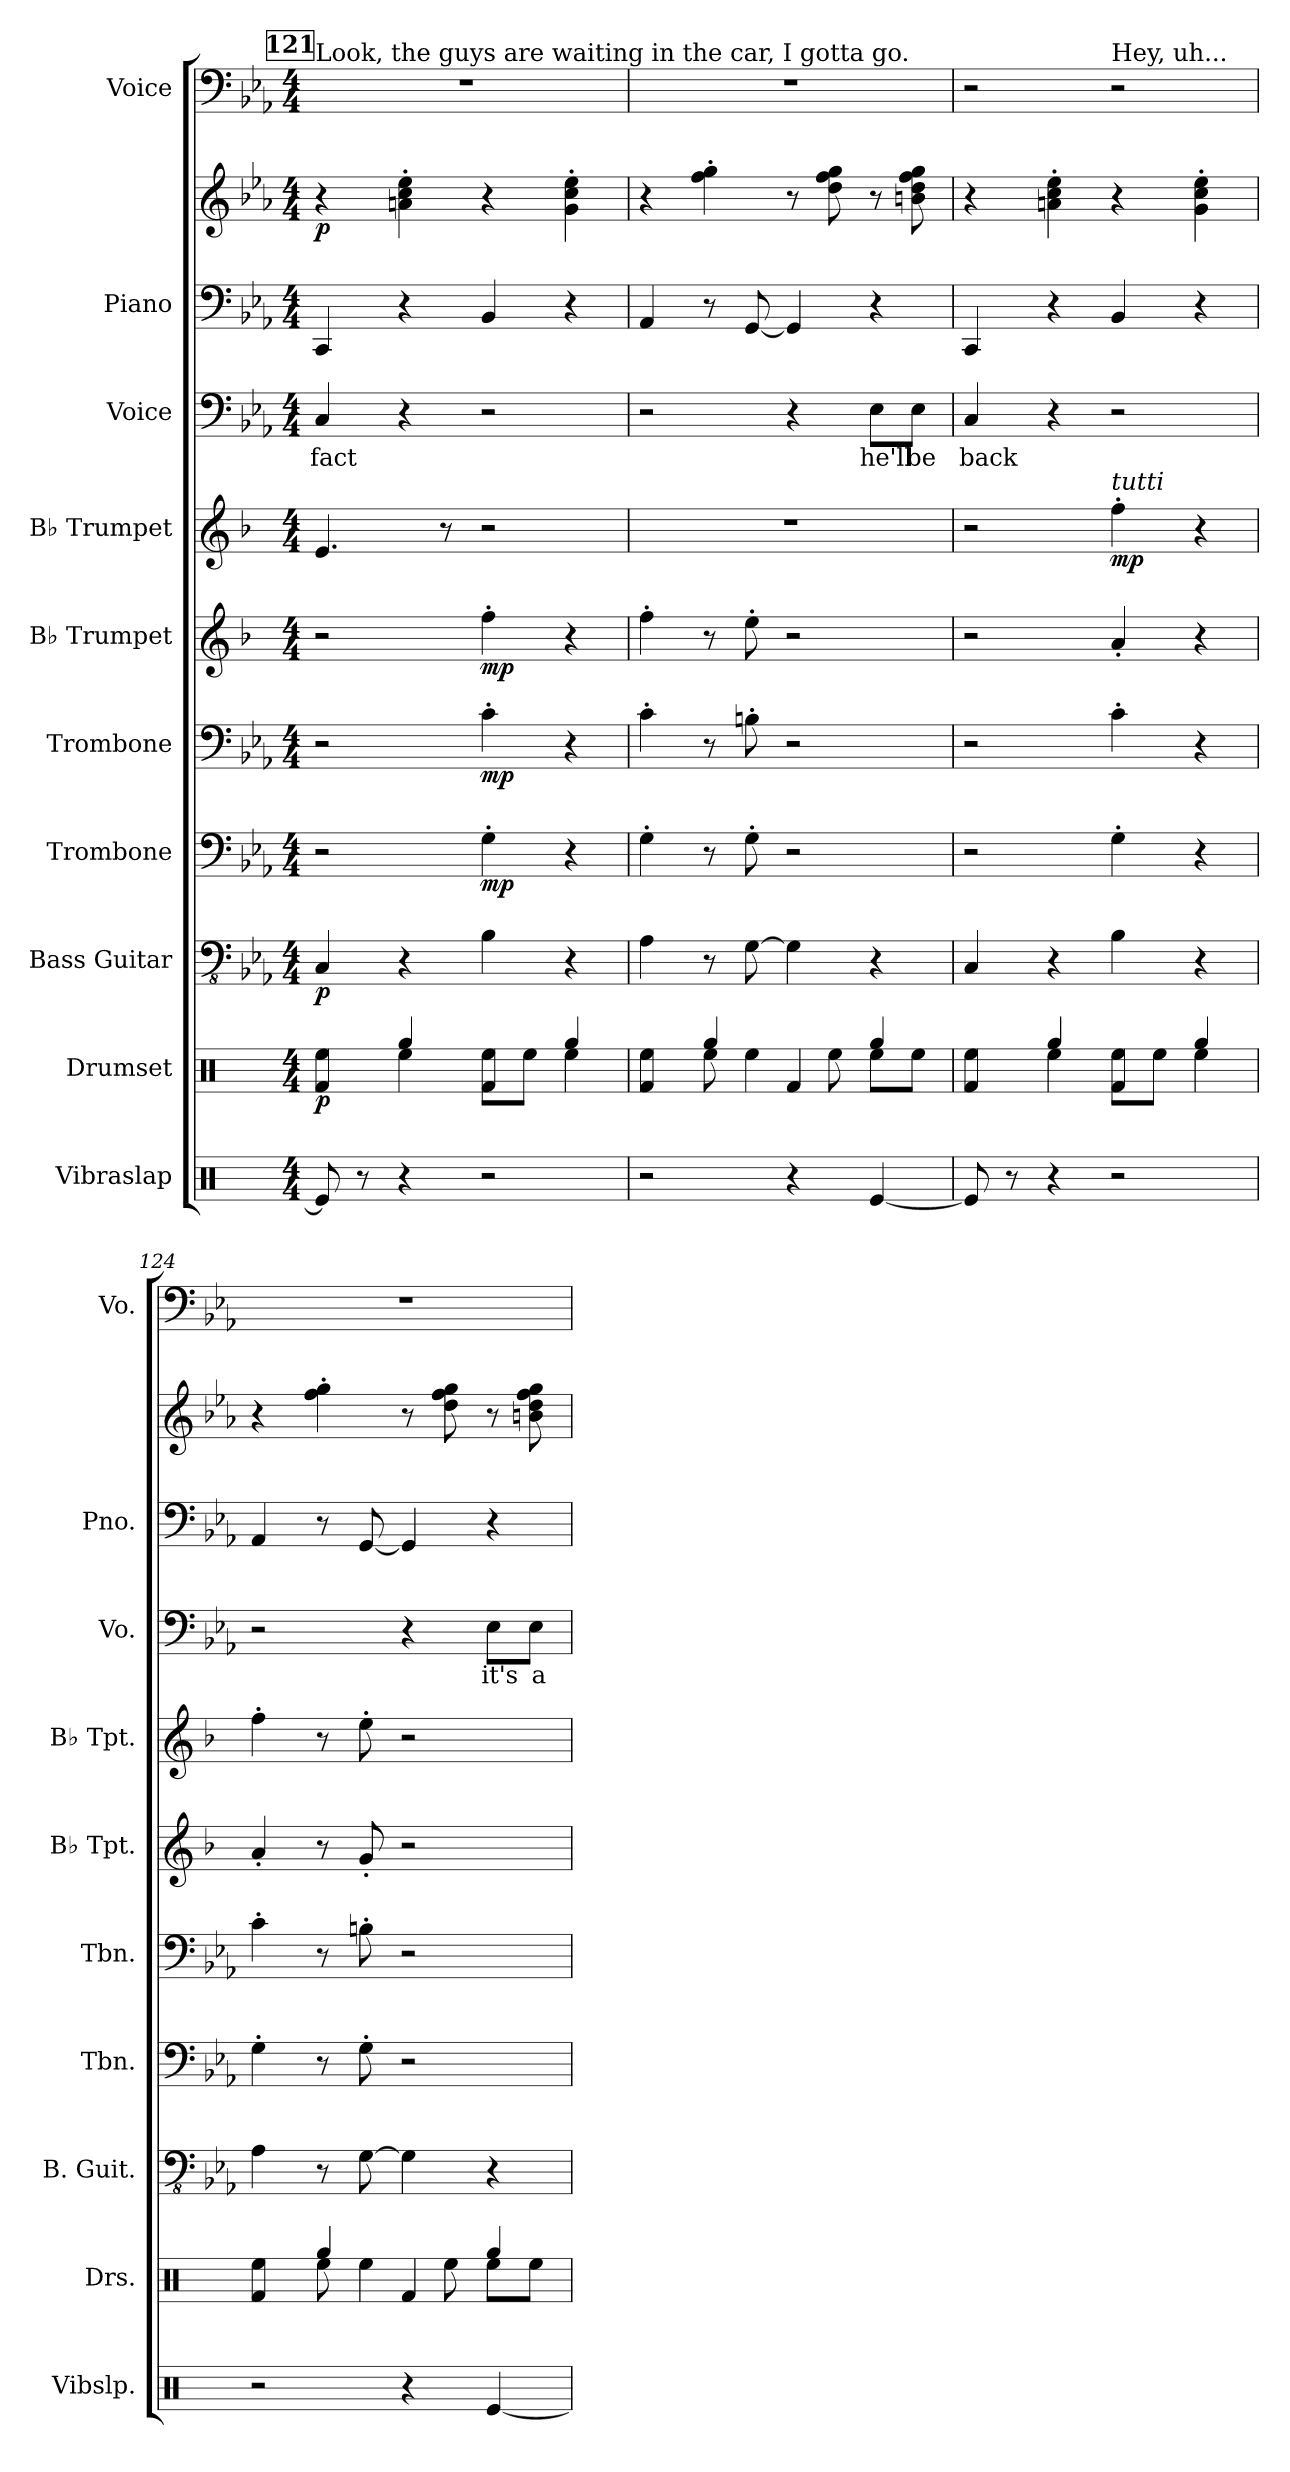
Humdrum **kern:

**kern	**kern	**dynam	**kern	**dynam	**kern	**dynam	**kern	**dynam	**kern	**dynam	**kern	**dynam	**kern	**text	**kern	**kern	**dynam	**kern
*part10	*part9	*part9	*part8	*part8	*part7	*part7	*part6	*part6	*part5	*part5	*part4	*part4	*part3	*part3	*part2	*part2	*part2	*part1
*staff11	*staff10	*staff10	*staff9	*staff9	*staff8	*staff8	*staff7	*staff7	*staff6	*staff6	*staff5	*staff5	*staff4	*staff4	*staff3	*staff2	*staff2/3	*staff1
*I"Vibraslap	*I"Drumset	*	*I"Bass Guitar	*	*I"Trombone	*	*I"Trombone	*	*I"B♭ Trumpet	*	*I"B♭ Trumpet	*	*I"Voice	*	*I"Piano	*	*	*I"Voice
*I'Vibslp.	*I'Drs.	*	*I'B. Guit.	*	*I'Tbn.	*	*I'Tbn.	*	*I'B♭ Tpt.	*	*I'B♭ Tpt.	*	*I'Vo.	*	*I'Pno.	*	*	*I'Vo.
*clefX	*clefX	*	*clefFv4	*	*clefF4	*	*clefF4	*	*clefG2	*	*clefG2	*	*clefF4	*	*clefF4	*clefG2	*	*clefF4
*	*	*	*	*	*	*	*	*	*ITrd1c2	*	*ITrd1c2	*	*	*	*	*	*	*
*k[]	*k[]	*	*k[b-e-a-]	*	*k[b-e-a-]	*	*k[b-e-a-]	*	*k[b-e-a-]	*	*k[b-e-a-]	*	*k[b-e-a-]	*	*k[b-e-a-]	*k[b-e-a-]	*	*k[b-e-a-]
*M4/4	*M4/4	*	*M4/4	*	*M4/4	*	*M4/4	*	*M4/4	*	*M4/4	*	*M4/4	*	*M4/4	*M4/4	*	*M4/4
!!LO:REH:place=s1:a:B:fs=14:t=121
=121	=121	=121	=121	=121	=121	=121	=121	=121	=121	=121	=121	=121	=121	=121	=121	=121	=121	=121
*	*^	*	*	*	*	*	*	*	*	*	*	*	*	*	*	*	*	*
!	!	!	!	!	!	!	!	!	!	!	!	!	!	!	!	!	!	!	!LO:TX:a:t=Look, the guys are waiting in the car, I gotta go.
!	!	!	!LO:DY:b	!	!LO:DY:b	!	!	!	!	!	!	!	!	!	!LO:LY:b	!	!	!LO:DY:b	!
8Re/]	4Rf/	4Ree\	p	4CC/	p	2r	.	2r	.	2r	.	4.d/	.	4C/	fact	4CC/	4r	p	1r
8r	.	.	.	.	.	.	.	.	.	.	.	.	.	.	.	.	.	.	.
4r	4Rgg/	4Ree\	.	4r	.	.	.	.	.	.	.	.	.	4r	.	4r	4an\' 4cc\' 4ee-\'	.	.
.	.	.	.	.	.	.	.	.	.	.	.	8r	.	.	.	.	.	.	.
!	!	!	!	!	!	!	!LO:DY:b	!	!LO:DY:b	!	!LO:DY:b	!	!	!	!	!	!	!	!
2r	4Rf/	8Ree\L	.	4BB-\	.	4G'\	mp	4c'\	mp	4ee-'\	mp	2r	.	2r	.	4BB-/	4r	.	.
.	.	8Ree\J	.	.	.	.	.	.	.	.	.	.	.	.	.	.	.	.	.
.	4Rgg/	4Ree\	.	4r	.	4r	.	4r	.	4r	.	.	.	.	.	4r	4g\' 4cc\' 4ee-\'	.	.
!!LO:PB:g=z
=122	=122	=122	=122	=122	=122	=122	=122	=122	=122	=122	=122	=122	=122	=122	=122	=122	=122	=122	=122
2r	4Rf/	4Ree\	.	4AA-\	.	4G'\	.	4c'\	.	4ee-'\	.	1r	.	2r	.	4AA-/	4r	.	1r
.	4Rgg/	8Ree\	.	8r	.	8r	.	8r	.	8r	.	.	.	.	.	8r	4ff\' 4gg\'	.	.
.	.	4Ree\	.	[8GG\	.	8G'\	.	8Bn'\	.	8dd'\	.	.	.	.	.	[8GG/	.	.	.
4r	4Rf/	.	.	4GG\]	.	2r	.	2r	.	2r	.	.	.	4r	.	4GG/]	8r	.	.
.	.	8Ree\	.	.	.	.	.	.	.	.	.	.	.	.	.	.	8dd\ 8ff\ 8gg\	.	.
!	!	!	!	!	!	!	!	!	!	!	!	!	!	!	!LO:LY:b	!	!	!	!
[4Re/	4Rgg/	8Ree\L	.	4r	.	.	.	.	.	.	.	.	.	8E-\L	he'll	4r	8r	.	.
!	!	!	!	!	!	!	!	!	!	!	!	!	!	!	!LO:LY:b	!	!	!	!
.	.	8Ree\J	.	.	.	.	.	.	.	.	.	.	.	8E-\J	be	.	8bn\ 8dd\ 8ff\ 8gg\	.	.
=123	=123	=123	=123	=123	=123	=123	=123	=123	=123	=123	=123	=123	=123	=123	=123	=123	=123	=123	=123
!	!	!	!	!	!	!	!	!	!	!	!	!	!	!	!LO:LY:b	!	!	!	!
8Re/]	4Rf/	4Ree\	.	4CC/	.	2r	.	2r	.	2r	.	2r	.	4C/	back	4CC/	4r	.	2r
8r	.	.	.	.	.	.	.	.	.	.	.	.	.	.	.	.	.	.	.
4r	4Rgg/	4Ree\	.	4r	.	.	.	.	.	.	.	.	.	4r	.	4r	4an\' 4cc\' 4ee-\'	.	.
!	!	!	!	!	!	!	!	!	!	!	!	!	!	!	!	!	!	!	!LO:TX:a:t=Hey, uh...
!	!	!	!	!	!	!	!	!	!	!	!	!LO:TX:a:i:t=tutti	!	!	!	!	!	!	!
!	!	!	!	!	!	!	!	!	!	!	!	!	!LO:DY:b	!	!	!	!	!	!
2r	4Rf/	8Ree\L	.	4BB-\	.	4G'\	.	4c'\	.	4g'/	.	4ee-'\	mp	2r	.	4BB-/	4r	.	2r
.	.	8Ree\J	.	.	.	.	.	.	.	.	.	.	.	.	.	.	.	.	.
.	4Rgg/	4Ree\	.	4r	.	4r	.	4r	.	4r	.	4r	.	.	.	4r	4g\' 4cc\' 4ee-\'	.	.
=124	=124	=124	=124	=124	=124	=124	=124	=124	=124	=124	=124	=124	=124	=124	=124	=124	=124	=124	=124
2r	4Rf/	4Ree\	.	4AA-\	.	4G'\	.	4c'\	.	4g'/	.	4ee-'\	.	2r	.	4AA-/	4r	.	1r
.	4Rgg/	8Ree\	.	8r	.	8r	.	8r	.	8r	.	8r	.	.	.	8r	4ff\' 4gg\'	.	.
.	.	4Ree\	.	[8GG\	.	8G'\	.	8Bn'\	.	8f'/	.	8dd'\	.	.	.	[8GG/	.	.	.
4r	4Rf/	.	.	4GG\]	.	2r	.	2r	.	2r	.	2r	.	4r	.	4GG/]	8r	.	.
.	.	8Ree\	.	.	.	.	.	.	.	.	.	.	.	.	.	.	8dd\ 8ff\ 8gg\	.	.
!	!	!	!	!	!	!	!	!	!	!	!	!	!	!	!LO:LY:b	!	!	!	!
[4Re/	4Rgg/	8Ree\L	.	4r	.	.	.	.	.	.	.	.	.	8E-\L	it's	4r	8r	.	.
!	!	!	!	!	!	!	!	!	!	!	!	!	!	!	!LO:LY:b	!	!	!	!
.	.	8Ree\J	.	.	.	.	.	.	.	.	.	.	.	8E-\J	a	.	8bn\ 8dd\ 8ff\ 8gg\	.	.
*	*v	*v	*	*	*	*	*	*	*	*	*	*	*	*	*	*	*	*	*
=	=	=	=	=	=	=	=	=	=	=	=	=	=	=	=	=	=	=
*-	*-	*-	*-	*-	*-	*-	*-	*-	*-	*-	*-	*-	*-	*-	*-	*-	*-	*-
